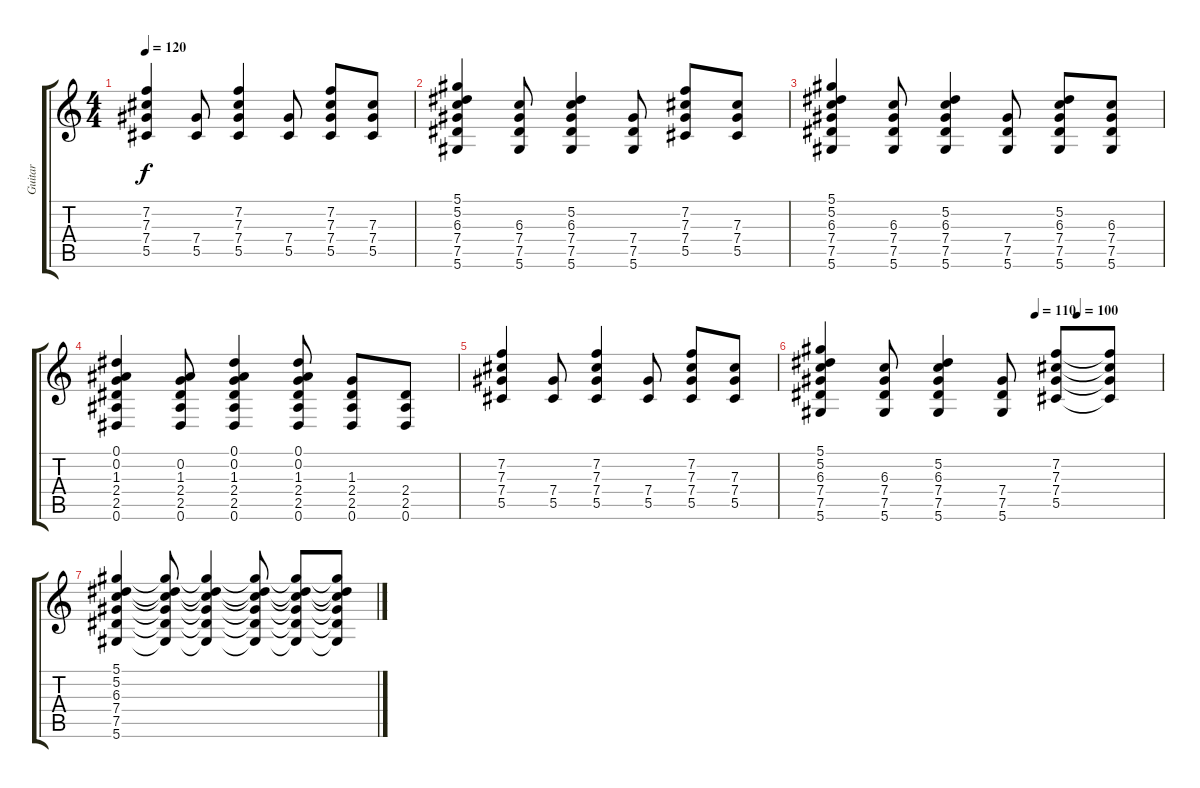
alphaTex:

\track ("Guitar" "Guitar") {instrument acousticguitarsteel}
\staff {score tabs}
\tuning (Eb4 Bb3 Gb3 Db3 Ab2 Eb2) {hide}
\ts (4 4)
\tempo 120
\clef g2
\ks c
(7.2 7.3 7.4 5.5).4{dy f} (7.4 5.5).8 (7.2 7.3 7.4 5.5).4 (7.4 5.5).8 (7.2 7.3 7.4 5.5).8 (7.3 7.4 5.5).8 |
(5.1 5.2 6.3 7.4 7.5 5.6).4 (6.3 7.4 7.5 5.6).8 (5.2 6.3 7.4 7.5 5.6).4 (7.4 7.5 5.6).8 (7.2 7.3 7.4 5.5).8 (7.3 7.4 5.5).8 |
(5.1 5.2 6.3 7.4 7.5 5.6).4 (6.3 7.4 7.5 5.6).8 (5.2 6.3 7.4 7.5 5.6).4 (7.4 7.5 5.6).8 (5.2 6.3 7.4 7.5 5.6).8 (6.3 7.4 7.5 5.6).8 |
(0.1 0.2 1.3 2.4 2.5 0.6).4 (0.2 1.3 2.4 2.5 0.6).8 (0.1 0.2 1.3 2.4 2.5 0.6).4 (0.1 0.2 1.3 2.4 2.5 0.6).8 (1.3 2.4 2.5 0.6).8 (2.4 2.5 0.6).8 |
(7.2 7.3 7.4 5.5).4 (7.4 5.5).8 (7.2 7.3 7.4 5.5).4 (7.4 5.5).8 (7.2 7.3 7.4 5.5).8 (7.3 7.4 5.5).8 |
\tempo (110 0.625)
\tempo (100 0.75)
(5.1 5.2 6.3 7.4 7.5 5.6).4 (6.3 7.4 7.5 5.6).8 (5.2 6.3 7.4 7.5 5.6).4 (7.4 7.5 5.6).8 (7.2 7.3 7.4 5.5).8 (7.2{t} 7.3{t} 7.4{t} 5.5{t}).8 |
(5.1 5.2 6.3 7.4 7.5 5.6).4 (5.1{t} 5.2{t} 6.3{t} 7.4{t} 7.5{t} 5.6{t}).8 (5.1{t} 5.2{t} 6.3{t} 7.4{t} 7.5{t} 5.6{t}).4 (5.1{t} 5.2{t} 6.3{t} 7.4{t} 7.5{t} 5.6{t}).8 (5.1{t} 5.2{t} 6.3{t} 7.4{t} 7.5{t} 5.6{t}).8 (5.1{t} 5.2{t} 6.3{t} 7.4{t} 7.5{t} 5.6{t}).8
